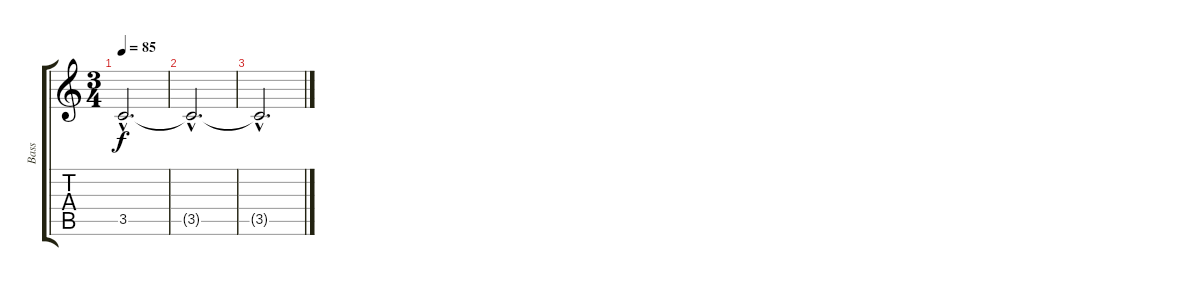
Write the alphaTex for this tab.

\track ("Bass" "Bass") {instrument fretlessbass}
\staff {score tabs}
\tuning (E4 B3 G3 D3 A2 E2) {hide}
\ts (3 4)
\tempo 85
\clef g2
\ks c
3.5{hac t}.2{d dy f} |
3.5{hac t}.2{d} |
3.5{hac t}.2{d}
